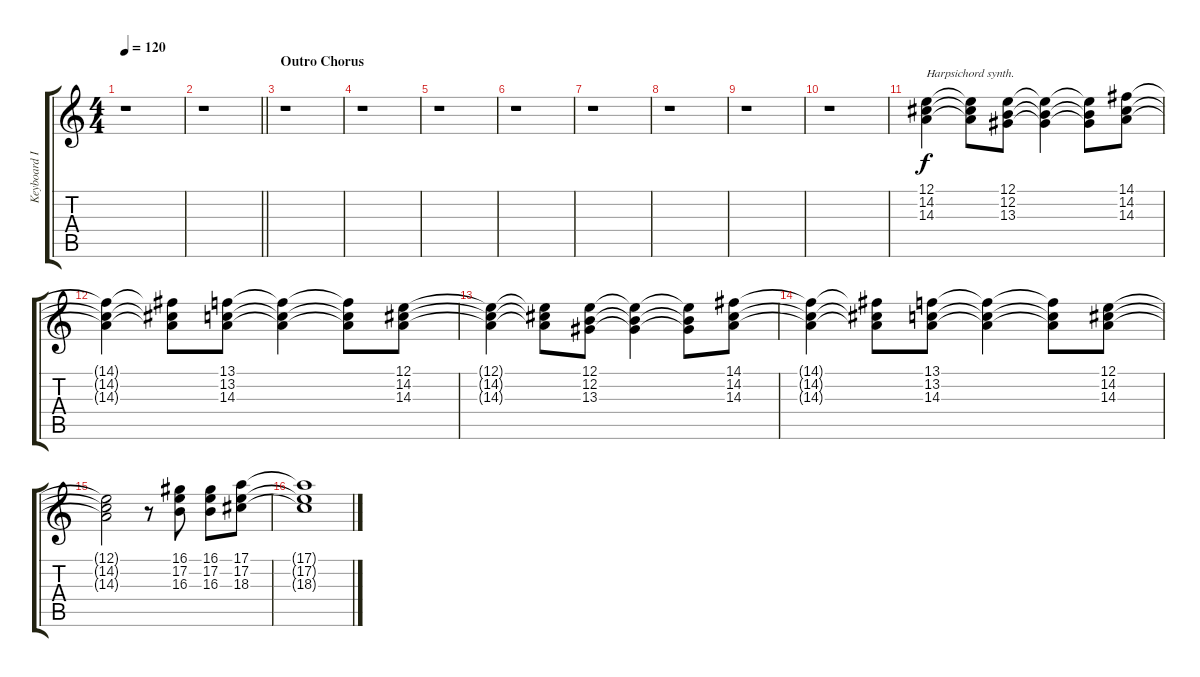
\track ("Keyboard I" "Keyboard I") {instrument electricgrandpiano}
\staff {score tabs}
\tuning (E4 B3 G3 D3 A2 E2) {hide}
\ts (4 4)
\tempo 120
\clef g2
\ks c
r.1{dy f} |
\barLineRight lightlight
r.1 |
\section ("" "Outro Chorus")
r.1 |
r.1 |
r.1 |
r.1 |
r.1 |
r.1 |
r.1 |
r.1 |
(12.1 14.2 14.3).4{txt "Harpsichord synth." volume 9 instrument harpsichord} (12.1{t} 14.2{t} 14.3{t}).8 (12.1 12.2 13.3).8 (12.1{t} 12.2{t} 13.3{t}).4 (12.1{t} 12.2{t} 13.3{t}).8 (14.1 14.2 14.3).8 |
(14.1{t} 14.2{t} 14.3{t}).4 (14.1{t} 14.2{t} 14.3{t}).8 (13.1 13.2 14.3).8 (13.1{t} 13.2{t} 14.3{t}).4 (13.1{t} 13.2{t} 14.3{t}).8 (12.1 14.2 14.3).8 |
(12.1{t} 14.2{t} 14.3{t}).4 (12.1{t} 14.2{t} 14.3{t}).8 (12.1 12.2 13.3).8 (12.1{t} 12.2{t} 13.3{t}).4 (12.1{t} 12.2{t} 13.3{t}).8 (14.1 14.2 14.3).8 |
(14.1{t} 14.2{t} 14.3{t}).4 (14.1{t} 14.2{t} 14.3{t}).8 (13.1 13.2 14.3).8 (13.1{t} 13.2{t} 14.3{t}).4 (13.1{t} 13.2{t} 14.3{t}).8 (12.1 14.2 14.3).8 |
(12.1{t} 14.2{t} 14.3{t}).2 r.8 (16.1 17.2 16.3).8 (16.1 17.2 16.3).8 (17.1 17.2 18.3).8 |
(17.1{t} 17.2{t} 18.3{t}).1
